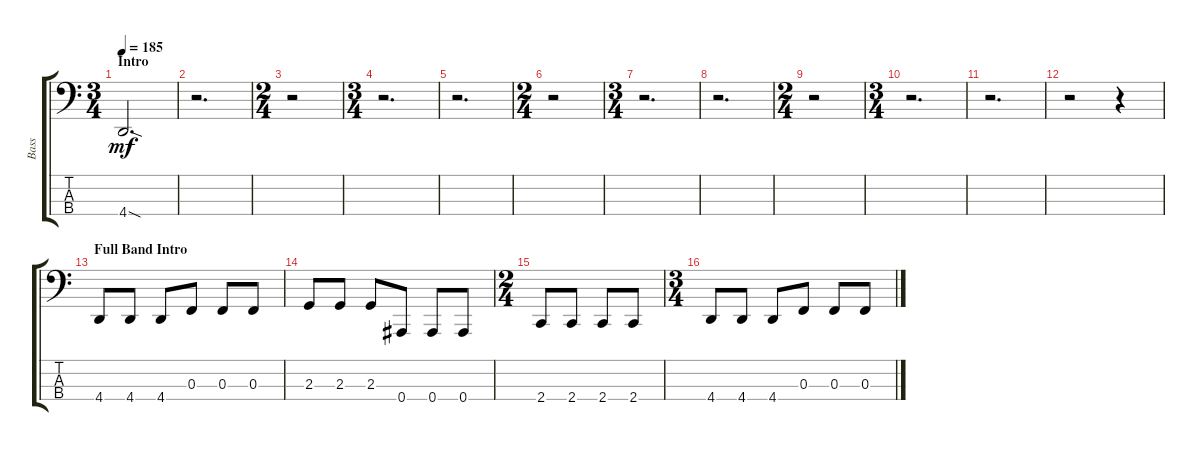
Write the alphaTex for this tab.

\track ("Bass" "Bass") {instrument electricbassfinger}
\staff {score tabs}
\tuning (Eb2 Bb1 F1 Bb0) {hide}
\ts (3 4)
\section ("" "Intro")
\tempo 185
\clef f4
\ks c
4.4{sod}.2{d dy mf instrument electricbassfinger} |
r.2{d} |
\ts (2 4)
r.2 |
\ts (3 4)
r.2{d} |
r.2{d} |
\ts (2 4)
r.2 |
\ts (3 4)
r.2{d} |
r.2{d} |
\ts (2 4)
r.2 |
\ts (3 4)
r.2{d} |
r.2{d} |
r.2 r.4 |
\section ("" "Full Band Intro")
4.4.8 4.4.8 4.4.8 0.3.8 0.3.8 0.3.8 |
2.3.8 2.3.8 2.3.8 0.4.8 0.4.8 0.4.8 |
\ts (2 4)
2.4.8 2.4.8 2.4.8 2.4.8 |
\ts (3 4)
4.4.8 4.4.8 4.4.8 0.3.8 0.3.8 0.3.8
